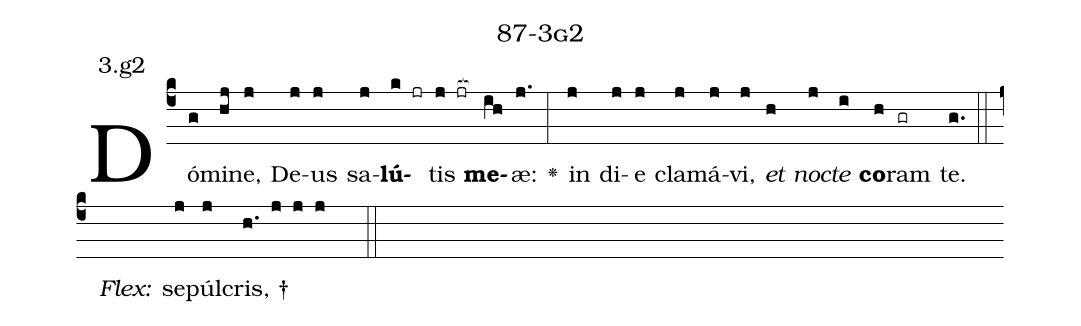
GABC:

name: 87-3g2;
annotation: 3.g2;
%%
(c4)Dó(g)mi(hj)ne,(j) De(j)us(j) sa(j)<b>lú</b>(k jr)tis(j jr[ocb:1{]) <b>me</b>(ih[ocb:0}])æ:(j.) <v>\greheightstar</v>(:) in(j) di(j)e(j) cla(j)má(j)vi,(j) <i>et</i>(h) <i>noc</i>(j)<i>te</i>(i) <b>co</b>(h)ram(gr) te.(g.) (::)
<i>Flex:</i>()  se(j)púl(j)cris, †(h. j j j  ::)

%E(j) u(h) o(j) u(i) a(h) e.(g.) (::)
